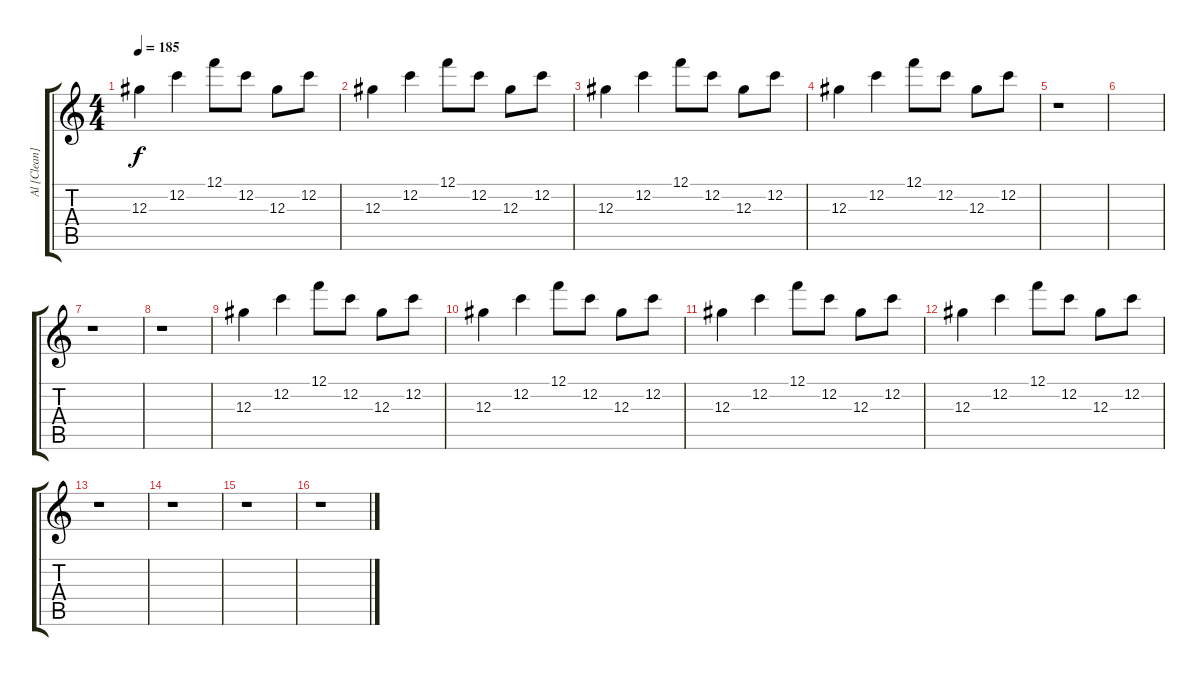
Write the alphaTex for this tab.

\track ("Al [Clean]" "Al [Clean]") {instrument electricguitarjazz}
\staff {score tabs}
\tuning (F4 C4 Ab3 Db3 Ab2 Db2) {hide}
\ts (4 4)
\tempo 185
\clef g2
\ks c
12.3.4{dy f} 12.2.4 12.1.8 12.2.8 12.3.8 12.2.8 |
12.3.4 12.2.4 12.1.8 12.2.8 12.3.8 12.2.8 |
12.3.4 12.2.4 12.1.8 12.2.8 12.3.8 12.2.8 |
12.3.4 12.2.4 12.1.8 12.2.8 12.3.8 12.2.8 |
r.1 |
|
r.1 |
r.1 |
12.3.4 12.2.4 12.1.8 12.2.8 12.3.8 12.2.8 |
12.3.4 12.2.4 12.1.8 12.2.8 12.3.8 12.2.8 |
12.3.4 12.2.4 12.1.8 12.2.8 12.3.8 12.2.8 |
12.3.4 12.2.4 12.1.8 12.2.8 12.3.8 12.2.8 |
r.1 |
r.1 |
r.1 |
r.1
